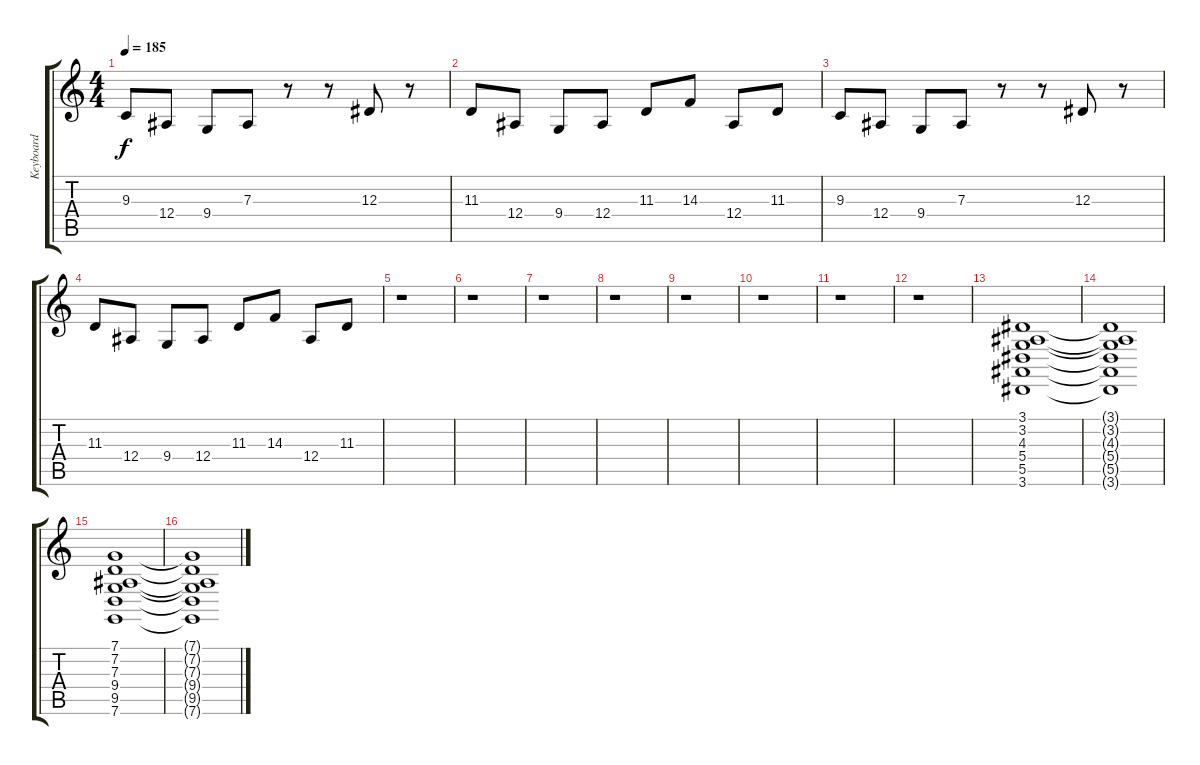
\track ("Keyboard" "Keyboard") {instrument fx7echoes}
\staff {score tabs}
\tuning (C4 G3 Eb3 Bb2 F2 C2) {hide}
\ts (4 4)
\tempo 185
\clef g2
\ks c
9.3.8{dy f} 12.4.8 9.4.8 7.3.8 r.8 r.8 12.3.8 r.8 |
11.3.8 12.4.8 9.4.8 12.4.8 11.3.8 14.3.8 12.4.8 11.3.8 |
9.3.8 12.4.8 9.4.8 7.3.8 r.8 r.8 12.3.8 r.8 |
11.3.8 12.4.8 9.4.8 12.4.8 11.3.8 14.3.8 12.4.8 11.3.8 |
r.1 |
r.1 |
r.1 |
r.1 |
r.1 |
r.1 |
r.1 |
r.1 |
(3.1 3.2 4.3 5.4 5.5 3.6).1{volume 10} |
(3.1{t} 3.2{t} 4.3{t} 5.4{t} 5.5{t} 3.6{t}).1 |
(7.1 7.2 7.3 9.4 9.5 7.6).1 |
(7.1{t} 7.2{t} 7.3{t} 9.4{t} 9.5{t} 7.6{t}).1
